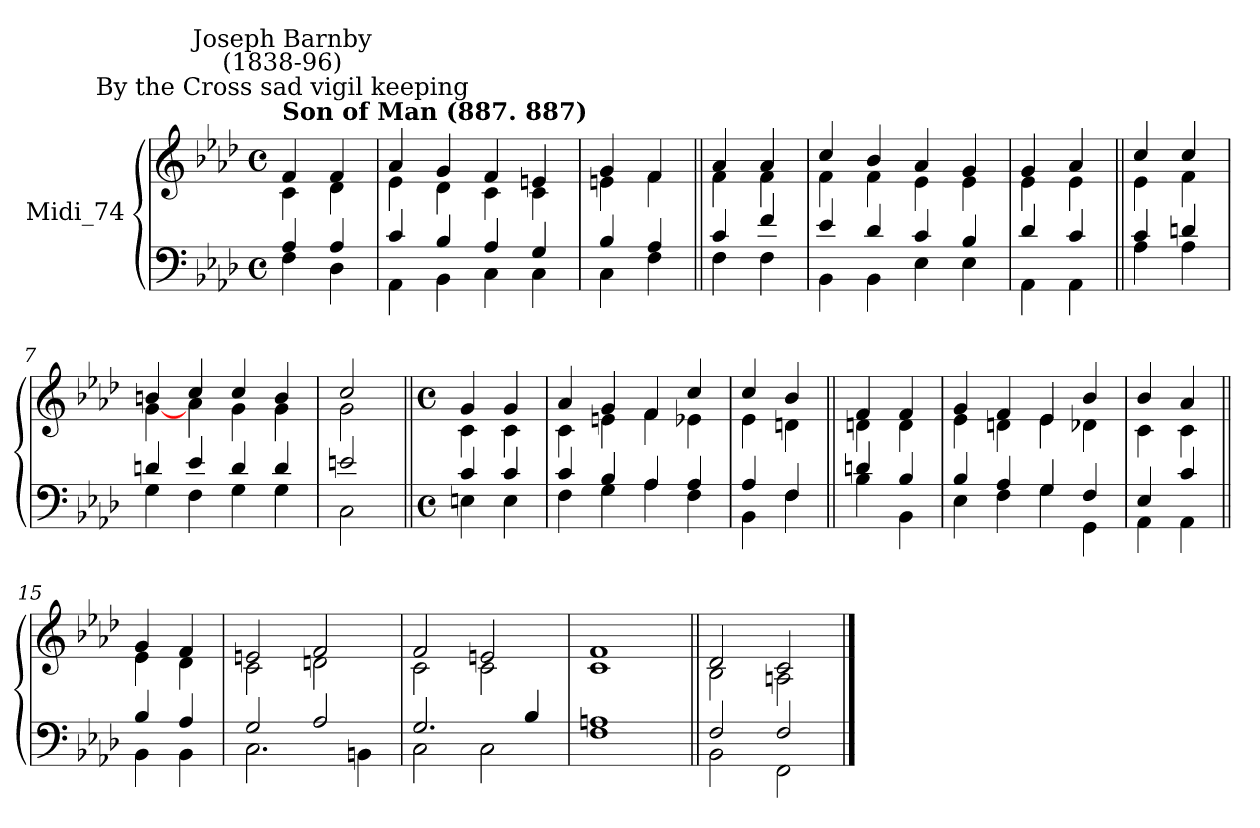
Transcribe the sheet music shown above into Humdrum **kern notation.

**kern	**kern
*part2	*part1
*staff2	*staff1
*I"Midi_74	*I"Midi_74
*clefF4	*clefG2
*k[b-e-a-d-]	*k[b-e-a-d-]
*A-:	*A-:
*M4/4	*M4/4
*met(c)	*met(c)
=	=
*^	*^
!	!	!LO:TX:a:B:t=Son of Man (887. 887)	!
!	!	!LO:TX:a:cj:t=By the Cross sad vigil keeping	!
!	!	!LO:TX:a:cj:t=Joseph Barnby\n(1838-96)	!
4A-/	4F\	4f/	4c\
4A-/	4D-\	4f/	4d-\
=1	=1	=1	=1
4c/	4AA-\	4a-/	4e-\
4B-/	4BB-\	4g/	4d-\
4A-/	4C\	4f/	4c\
4G/	4C\	4en/	4c\
=2	=2	=2	=2
4B-/	4C\	4g/	4en\
4A-/	4F\	4f/	4f\
=3||	=3||	=3||	=3||
4c/	4F\	4a-/	4f\
4f/	4F\	4a-/	4f\
=4	=4	=4	=4
4e-/	4BB-\	4cc/	4f\
4d-/	4BB-\	4b-/	4f\
4c/	4E-\	4a-/	4e-\
4B-/	4E-\	4g/	4e-\
=5	=5	=5	=5
4d-/	4AA-\	4g/	4e-\
4c/	4AA-\	4a-/	4e-\
=6||	=6||	=6||	=6||
4c/	4A-\	4cc/	4e-\
4dn/	4A-\	4cc/	4f\
=7	=7	=7	=7
4dn/	4G\	4bn/	[4g\
4e-/	4F\	4cc/	4a-\
4d/	4G\	4cc/	4g\
4d/	4G\	4b/	4g\
=8	=8	=8	=8
2en/	2C\	2cc/	2g\
!!LO:LB:g=z	!!
=9||	=9||	=9||	=9||
*M4/4	*	*M4/4	*
*met(c)	*	*met(c)	*
4c/	4En\	4g/	4c\
4c/	4E\	4g/	4c\
=10	=10	=10	=10
4c/	4F\	4a-/	4c\
4B-/	4G\	4g/	4en\
4A-/	4A-\	4f/	4f\
4A-/	4F\	4cc/	4e-X\
=11	=11	=11	=11
4A-/	4BB-\	4cc/	4e-\
4F/	4F\	4b-/	4dn\
=12||	=12||	=12||	=12||
4dn/	4B-\	4f/	4dn\
4B-/	4BB-\	4f/	4d\
=13	=13	=13	=13
4B-/	4E-\	4g/	4e-\
4A-/	4F\	4f/	4dn\
4G/	4G\	4e-/	4e-\
4F/	4GG\	4b-/	4d-X\
=14	=14	=14	=14
4E-/	4AA-\	4b-/	4c\
4c/	4AA-\	4a-/	4c\
=15||	=15||	=15||	=15||
4B-/	4BB-\	4g/	4e-\
4A-/	4BB-\	4f/	4d-\
=16	=16	=16	=16
2G/	2.C\	2en/	2c\
2A-/	.	2f/	2dn\
.	4BBn\	.	.
=17	=17	=17	=17
2.G/	2C\	2f/	2c\
.	2C\	2en/	2c\
4B-/	.	.	.
=18	=18	=18	=18
1An/	1F\	1f/	1c\
=19||	=19||	=19||	=19||
2F/	2BB-\	2d-/	2B-\
2F/	2FF\	2c/	2An\
*v	*v	*	*
*	*v	*v
==	==
*-	*-
